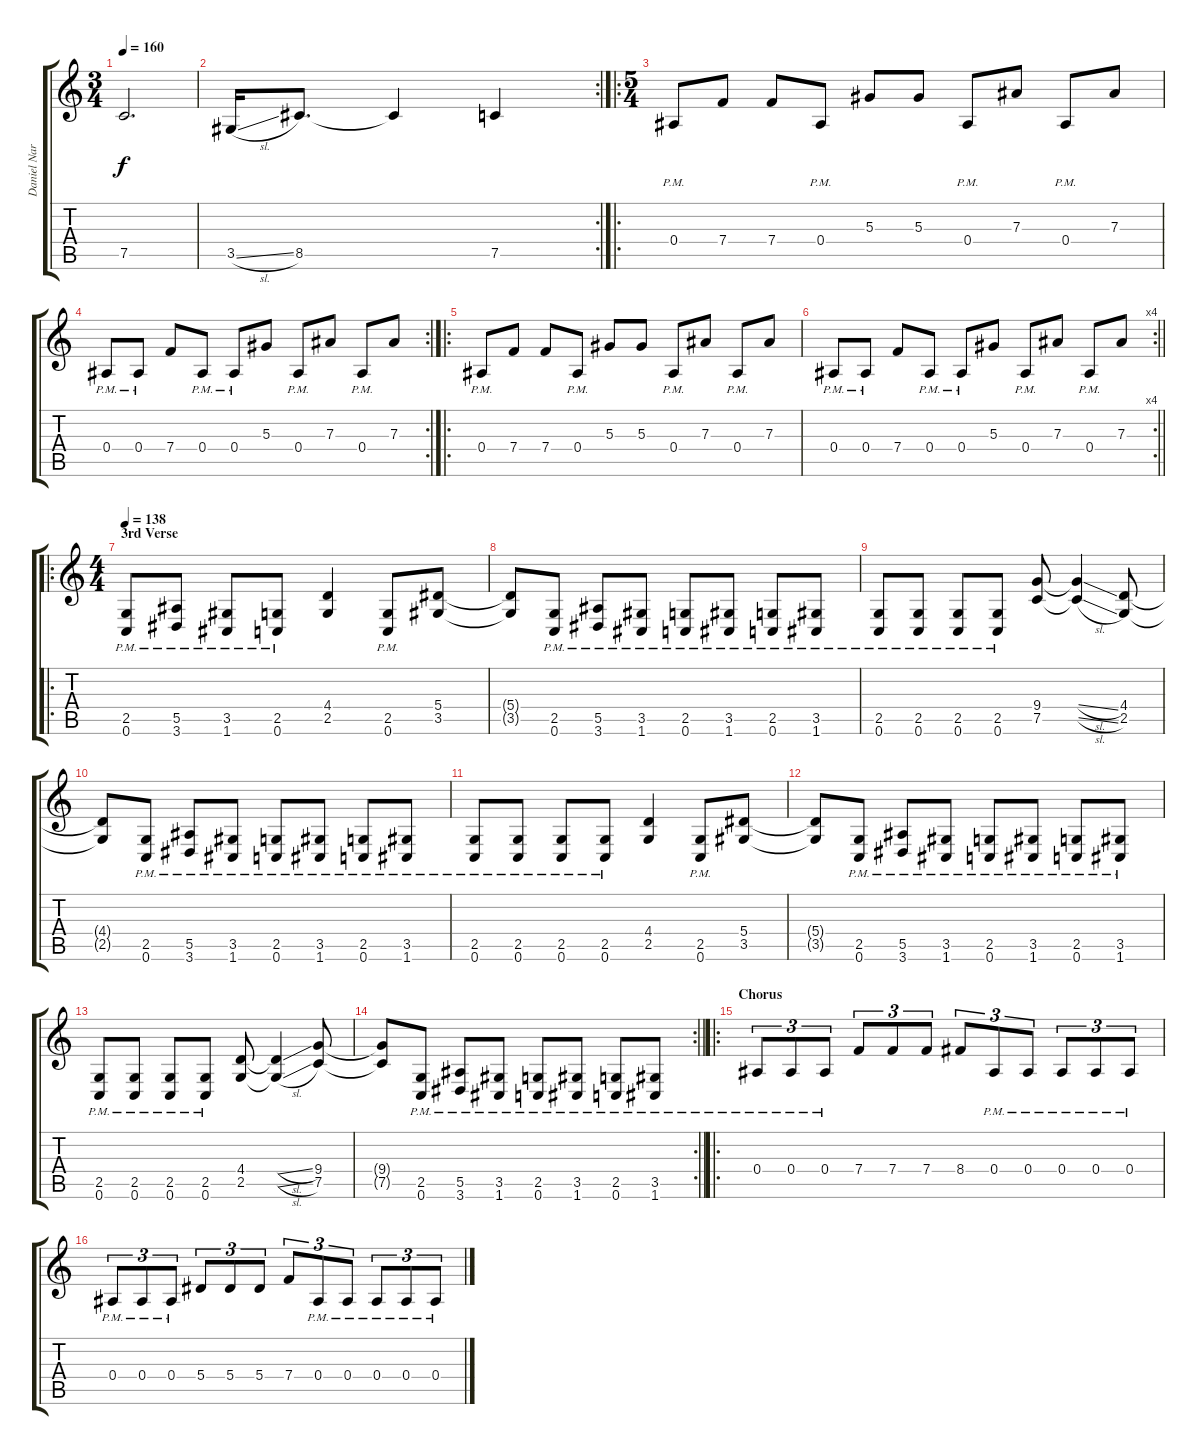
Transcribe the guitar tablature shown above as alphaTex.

\track ("Daniel Nargang" "Daniel Nar") {instrument overdrivenguitar}
\staff {score tabs}
\tuning (C4 G3 Eb3 Bb2 F2 C2) {hide}
\ts (3 4)
\tempo 160
\clef g2
\ks c
7.5.2{d dy f} |
\rc 2
3.5{sl}.16 8.5.8{d} 8.5{t}.4 7.5.4 |
\ro
\ts (5 4)
0.4{pm}.8 7.4.8 7.4.8 0.4{pm}.8 5.3.8 5.3.8 0.4{pm}.8 7.3.8 0.4{pm}.8 7.3.8 |
\rc 2
0.4{pm}.8 0.4{pm}.8 7.4.8 0.4{pm}.8 0.4{pm}.8 5.3.8 0.4{pm}.8 7.3.8 0.4{pm}.8 7.3.8 |
\ro
0.4{pm}.8 7.4.8 7.4.8 0.4{pm}.8 5.3.8 5.3.8 0.4{pm}.8 7.3.8 0.4{pm}.8 7.3.8 |
\rc 4
\barLineRight lightlight
0.4{pm}.8 0.4{pm}.8 7.4.8 0.4{pm}.8 0.4{pm}.8 5.3.8 0.4{pm}.8 7.3.8 0.4{pm}.8 7.3.8 |
\ro
\ts (4 4)
\section ("" "3rd Verse")
\tempo 138
(2.5{pm} 0.6{pm}).8 (5.5{pm} 3.6{pm}).8 (3.5{pm} 1.6{pm}).8 (2.5{pm} 0.6{pm}).8 (4.4 2.5).4 (2.5{pm} 0.6{pm}).8 (5.4 3.5).8 |
(5.4{t} 3.5{t}).8 (2.5{pm} 0.6{pm}).8 (5.5{pm} 3.6{pm}).8 (3.5{pm} 1.6{pm}).8 (2.5{pm} 0.6{pm}).8 (3.5{pm} 1.6{pm}).8 (2.5{pm} 0.6{pm}).8 (3.5{pm} 1.6{pm}).8 |
(2.5{pm} 0.6{pm}).8 (2.5{pm} 0.6{pm}).8 (2.5{pm} 0.6{pm}).8 (2.5{pm} 0.6{pm}).8 (9.4 7.5).8 (9.4{sl t} 7.5{sl t}).4 (4.4 2.5).8 |
(4.4{t} 2.5{t}).8 (2.5{pm} 0.6{pm}).8 (5.5{pm} 3.6{pm}).8 (3.5{pm} 1.6{pm}).8 (2.5{pm} 0.6{pm}).8 (3.5{pm} 1.6{pm}).8 (2.5{pm} 0.6{pm}).8 (3.5{pm} 1.6{pm}).8 |
(2.5{pm} 0.6{pm}).8 (2.5{pm} 0.6{pm}).8 (2.5{pm} 0.6{pm}).8 (2.5{pm} 0.6{pm}).8 (4.4 2.5).4 (2.5{pm} 0.6{pm}).8 (5.4 3.5).8 |
(5.4{t} 3.5{t}).8 (2.5{pm} 0.6{pm}).8 (5.5{pm} 3.6{pm}).8 (3.5{pm} 1.6{pm}).8 (2.5{pm} 0.6{pm}).8 (3.5{pm} 1.6{pm}).8 (2.5{pm} 0.6{pm}).8 (3.5{pm} 1.6{pm}).8 |
(2.5{pm} 0.6{pm}).8 (2.5{pm} 0.6{pm}).8 (2.5{pm} 0.6{pm}).8 (2.5{pm} 0.6{pm}).8 (4.4 2.5).8 (4.4{sl t} 2.5{sl t}).4 (9.4 7.5).8 |
\rc 2
\barLineRight lightlight
(9.4{t} 7.5{t}).8 (2.5{pm} 0.6{pm}).8 (5.5{pm} 3.6{pm}).8 (3.5{pm} 1.6{pm}).8 (2.5{pm} 0.6{pm}).8 (3.5{pm} 1.6{pm}).8 (2.5{pm} 0.6{pm}).8 (3.5{pm} 1.6{pm}).8 |
\ro
\section ("" "Chorus")
0.4{pm}.8{tu (3 2)} 0.4{pm}.8{tu (3 2)} 0.4{pm}.8{tu (3 2)} 7.4.8{tu (3 2)} 7.4.8{tu (3 2)} 7.4.8{tu (3 2)} 8.4.8{tu (3 2)} 0.4{pm}.8{tu (3 2)} 0.4{pm}.8{tu (3 2)} 0.4{pm}.8{tu (3 2)} 0.4{pm}.8{tu (3 2)} 0.4{pm}.8{tu (3 2)} |
0.4{pm}.8{tu (3 2)} 0.4{pm}.8{tu (3 2)} 0.4{pm}.8{tu (3 2)} 5.4.8{tu (3 2)} 5.4.8{tu (3 2)} 5.4.8{tu (3 2)} 7.4.8{tu (3 2)} 0.4{pm}.8{tu (3 2)} 0.4{pm}.8{tu (3 2)} 0.4{pm}.8{tu (3 2)} 0.4{pm}.8{tu (3 2)} 0.4{pm}.8{tu (3 2)}
